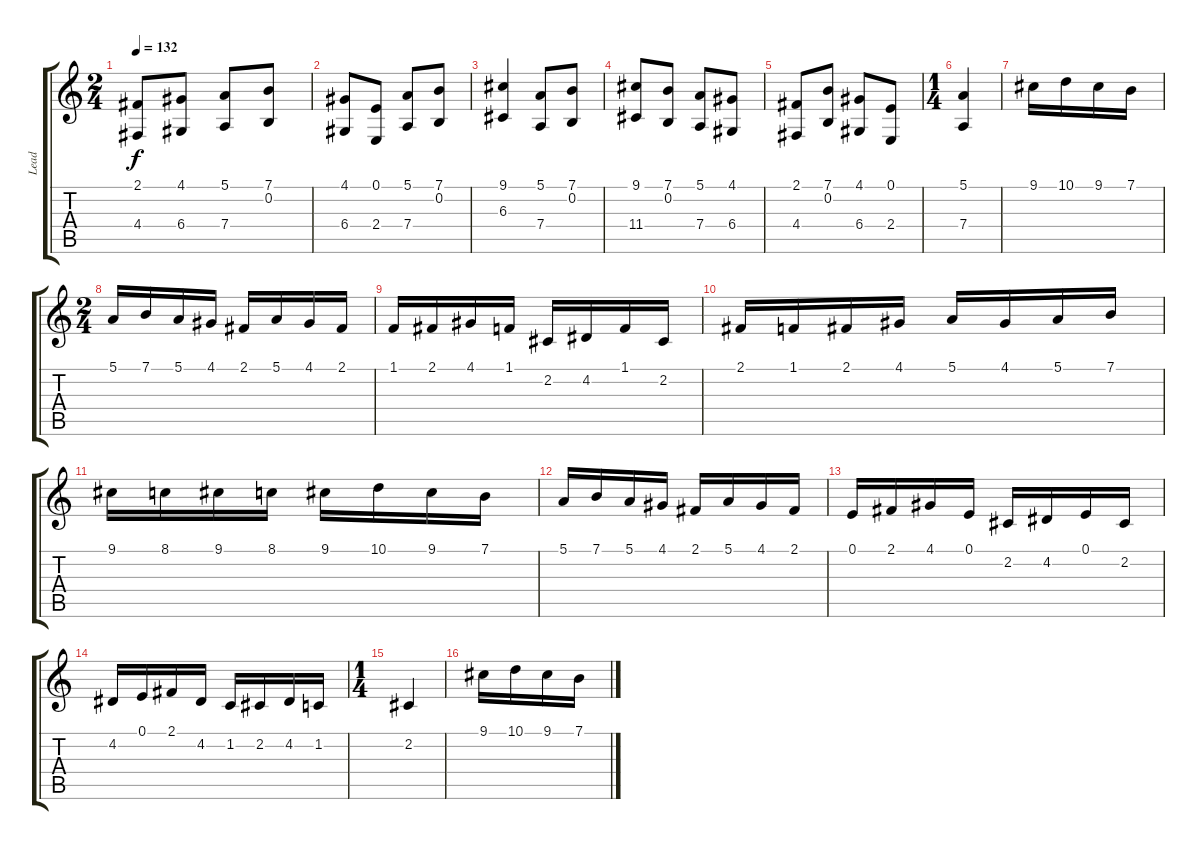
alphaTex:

\track ("Lead" "Lead") {instrument acousticgrandpiano}
\staff {score tabs}
\tuning (E4 B3 G3 D3 A2 E2) {hide}
\ts (2 4)
\tempo 132
\clef g2
\ks c
(2.1 4.4).8{dy f} (4.1 6.4).8 (5.1 7.4).8 (7.1 0.2).8 |
(4.1 6.4).8 (0.1 2.4).8 (5.1 7.4).8 (7.1 0.2).8 |
(9.1 6.3).4 (5.1 7.4).8 (7.1 0.2).8 |
(9.1 11.4).8 (7.1 0.2).8 (5.1 7.4).8 (4.1 6.4).8 |
(2.1 4.4).8 (7.1 0.2).8 (4.1 6.4).8 (0.1 2.4).8 |
\ts (1 4)
(5.1 7.4).4 |
9.1.16 10.1.16 9.1.16 7.1.16 |
\ts (2 4)
5.1.16 7.1.16 5.1.16 4.1.16 2.1.16 5.1.16 4.1.16 2.1.16 |
1.1.16 2.1.16 4.1.16 1.1.16 2.2.16 4.2.16 1.1.16 2.2.16 |
2.1.16 1.1.16 2.1.16 4.1.16 5.1.16 4.1.16 5.1.16 7.1.16 |
9.1.16 8.1.16 9.1.16 8.1.16 9.1.16 10.1.16 9.1.16 7.1.16 |
5.1.16 7.1.16 5.1.16 4.1.16 2.1.16 5.1.16 4.1.16 2.1.16 |
0.1.16 2.1.16 4.1.16 0.1.16 2.2.16 4.2.16 0.1.16 2.2.16 |
4.2.16 0.1.16 2.1.16 4.2.16 1.2.16 2.2.16 4.2.16 1.2.16 |
\ts (1 4)
2.2.4 |
9.1.16 10.1.16 9.1.16 7.1.16
